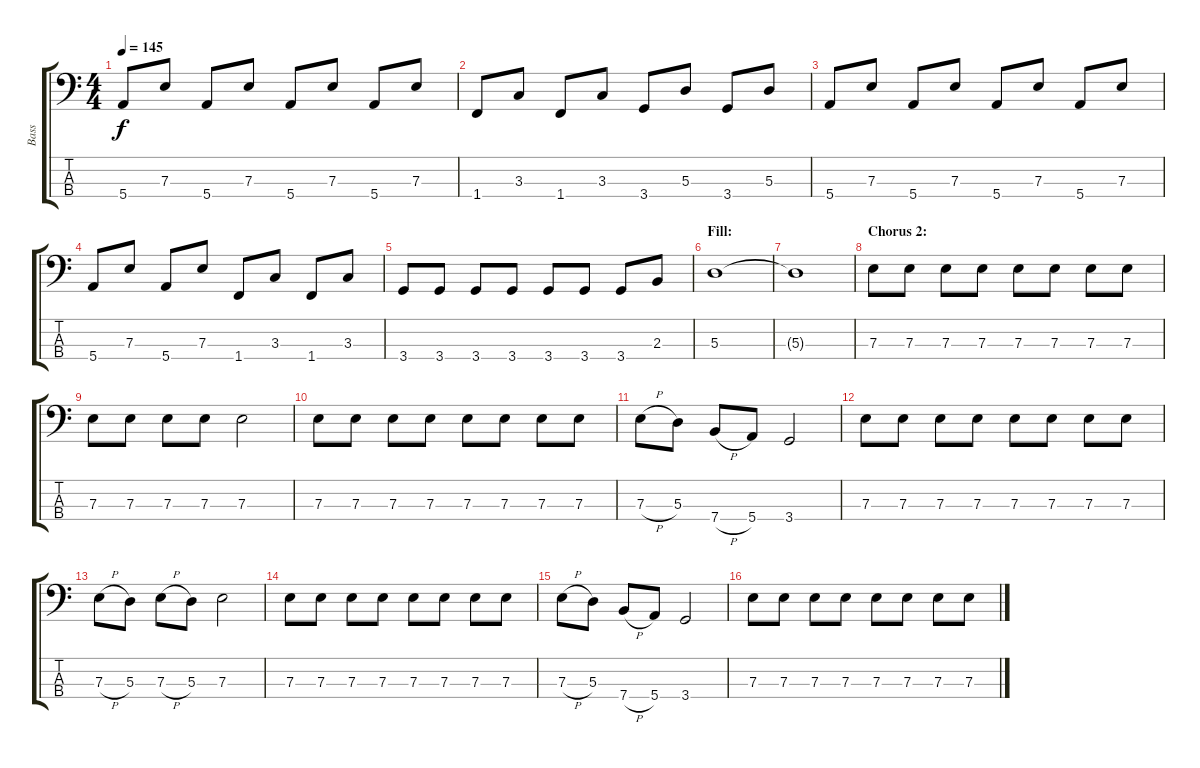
\track ("Bass" "Bass") {instrument electricbasspick}
\staff {score tabs}
\tuning (G2 D2 A1 E1) {hide}
\ts (4 4)
\tempo 145
\clef f4
\ks c
5.4.8{dy f} 7.3.8 5.4.8 7.3.8 5.4.8 7.3.8 5.4.8 7.3.8 |
1.4.8 3.3.8 1.4.8 3.3.8 3.4.8 5.3.8 3.4.8 5.3.8 |
5.4.8 7.3.8 5.4.8 7.3.8 5.4.8 7.3.8 5.4.8 7.3.8 |
5.4.8 7.3.8 5.4.8 7.3.8 1.4.8 3.3.8 1.4.8 3.3.8 |
3.4.8 3.4.8 3.4.8 3.4.8 3.4.8 3.4.8 3.4.8 2.3.8 |
\section ("" "Fill:")
5.3.1 |
5.3{t}.1 |
\section ("" "Chorus 2:")
7.3.8 7.3.8 7.3.8 7.3.8 7.3.8 7.3.8 7.3.8 7.3.8 |
7.3.8 7.3.8 7.3.8 7.3.8 7.3.2 |
7.3.8 7.3.8 7.3.8 7.3.8 7.3.8 7.3.8 7.3.8 7.3.8 |
7.3{h}.8 5.3.8 7.4{h}.8 5.4.8 3.4.2 |
7.3.8 7.3.8 7.3.8 7.3.8 7.3.8 7.3.8 7.3.8 7.3.8 |
7.3{h}.8 5.3.8 7.3{h}.8 5.3.8 7.3.2 |
7.3.8 7.3.8 7.3.8 7.3.8 7.3.8 7.3.8 7.3.8 7.3.8 |
7.3{h}.8 5.3.8 7.4{h}.8 5.4.8 3.4.2 |
7.3.8 7.3.8 7.3.8 7.3.8 7.3.8 7.3.8 7.3.8 7.3.8
